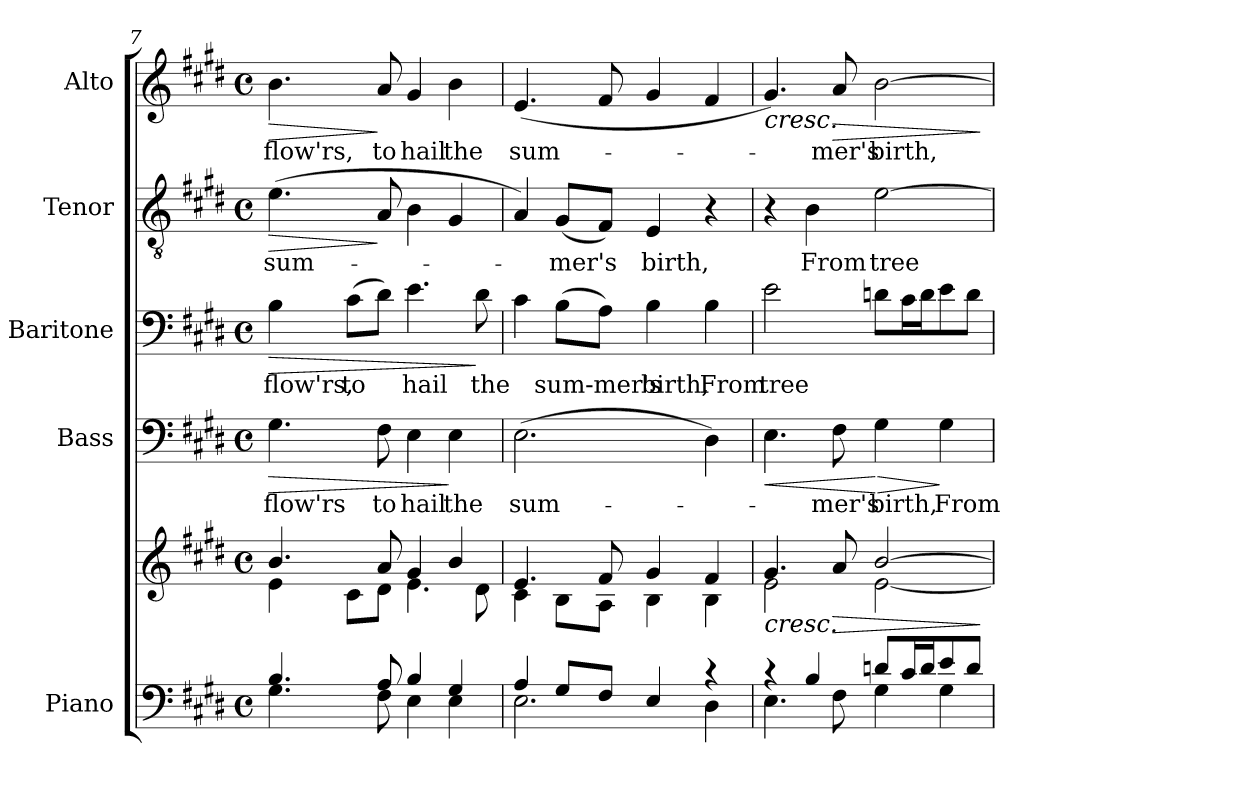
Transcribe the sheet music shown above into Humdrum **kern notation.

**kern	**kern	**dynam	**kern	**text	**dynam	**kern	**text	**dynam	**kern	**text	**dynam	**kern	**text	**dynam
*part5	*part5	*part5	*part4	*part4	*part4	*part3	*part3	*part3	*part2	*part2	*part2	*part1	*part1	*part1
*staff6	*staff5	*staff5/6	*staff4	*staff4	*staff4	*staff3	*staff3	*staff3	*staff2	*staff2	*staff2	*staff1	*staff1	*staff1
*I"Piano	*	*	*I"Bass	*	*	*I"Baritone	*	*	*I"Tenor	*	*	*I"Alto	*	*
*I'Pno.	*	*	*I'B.	*	*	*I'Bar.	*	*	*I'T.	*	*	*I'A.	*	*
!!LO:LB:g=z
*clefF4	*clefG2	*	*clefF4	*	*	*clefF4	*	*	*clefGv2	*	*	*clefG2	*	*
*	*	*	*	*	*	*	*	*	*ITrd7c12	*	*	*	*	*
*k[f#c#g#d#]	*k[f#c#g#d#]	*	*k[f#c#g#d#]	*	*	*k[f#c#g#d#]	*	*	*k[f#c#g#d#]	*	*	*k[f#c#g#d#]	*	*
*E:	*E:	*	*E:	*	*	*E:	*	*	*E:	*	*	*E:	*	*
*M4/4	*M4/4	*	*M4/4	*	*	*M4/4	*	*	*M4/4	*	*	*M4/4	*	*
*met(c)	*met(c)	*	*met(c)	*	*	*met(c)	*	*	*met(c)	*	*	*met(c)	*	*
=7	=7	=7	=7	=7	=7	=7	=7	=7	=7	=7	=7	=7	=7	=7
*^	*^	*	*	*	*	*	*	*	*	*	*	*	*	*
!	!	!	!	!	!	!LO:LY:b:color=#000000	!LO:HP:b	!	!	!	!	!	!	!	!	!
!	!	!	!	!	!	!	!	!	!LO:LY:b:color=#000000	!LO:HP:b	!	!	!	!	!	!
!	!	!	!	!	!	!	!	!	!	!	!	!LO:LY:b:color=#000000	!LO:HP:b	!	!	!
!	!	!	!	!	!	!	!	!	!	!	!	!	!	!	!LO:LY:b:color=#000000	!LO:HP:b
4.Bi/	4.G#i\	4.bi/	4ei\	.	4.G#i\	flow'rs	>	4Bi\	flow'rs,	>	(4.Ei\	sum-	>	4.bi\	flow'rs,	>
!	!	!	!	!	!	!	!	!	!LO:LY:b:color=#000000	!	!	!	!	!	!	!
.	.	.	8c#i\L	.	.	.	.	(8c#i\L	to	.	.	.	.	.	.	.
!	!	!	!	!	!	!LO:LY:b:color=#000000	!	!	!	!	!	!	!	!	!	!
!	!	!	!	!	!	!	!	!	!	!	!	!	!	!	!LO:LY:b:color=#000000	!
8Ai/	8F#i\	8ai/	8d#i\J	.	8F#i\	to	.	8d#i\J)	.	.	8AAi/	.	]	8ai/	to	]
!	!	!	!	!	!	!LO:LY:b:color=#000000	!	!	!	!	!	!	!	!	!	!
!	!	!	!	!	!	!	!	!	!LO:LY:b:color=#000000	!	!	!	!	!	!	!
!	!	!	!	!	!	!	!	!	!	!	!	!	!	!	!LO:LY:b:color=#000000	!
4Bi/	4Ei\	4g#i/	4.ei\	.	4Ei\	hail	.	4.ei\	hail	.	4BBi\	.	.	4g#i/	hail	.
!	!	!	!	!	!	!LO:LY:b:color=#000000	!	!	!	!	!	!	!	!	!	!
!	!	!	!	!	!	!	!	!	!	!	!	!	!	!	!LO:LY:b:color=#000000	!
4G#i/	4Ei\	4bi/	.	.	4Ei\	the	]	.	.	.	4GG#i/	.	.	4bi\	the	.
!	!	!	!	!	!	!	!	!	!LO:LY:b:color=#000000	!	!	!	!	!	!	!
.	.	.	8d#i\	.	.	.	.	8d#i\	the	]	.	.	.	.	.	.
=8	=8	=8	=8	=8	=8	=8	=8	=8	=8	=8	=8	=8	=8	=8	=8	=8
!	!	!	!	!	!	!LO:LY:b:color=#000000	!	!	!	!	!	!	!	!	!	!
!	!	!	!	!	!	!	!	!	!	!	!	!	!	!	!LO:LY:b:color=#000000	!
4Ai/	2.Ei\	4.ei/	4c#i\	.	(2.Ei\	sum-	.	4c#i\	.	.	4AAi/)	.	.	(4.ei/	sum-	.
!	!	!	!	!	!	!	!	!	!LO:LY:b:color=#000000	!	!	!	!	!	!	!
!	!	!	!	!	!	!	!	!	!	!	!	!LO:LY:b:color=#000000	!	!	!	!
8G#i/L	.	.	8Bi\L	.	.	.	.	(8Bi\L	sum-mer's	.	(8GG#i/L	-mer's	.	.	.	.
8F#i/J	.	8f#i/	8Ai\J	.	.	.	.	8Ai\J)	.	.	8FF#i/J)	.	.	8f#i/	.	.
!	!	!	!	!	!	!	!	!	!LO:LY:b:color=#000000	!	!	!	!	!	!	!
!	!	!	!	!	!	!	!	!	!	!	!	!LO:LY:b:color=#000000	!	!	!	!
4Ei/	.	4g#i/	4Bi\	.	.	.	.	4Bi\	birth,	.	4EEi/	birth,	.	4g#i/	.	.
!	!	!	!	!	!	!	!	!	!LO:LY:b:color=#000000	!	!	!	!	!	!	!
4r	4D#i\	4f#i/	4Bi\	.	4D#i\)	.	.	4Bi\	From	.	4r	.	.	4f#i/	.	.
=9	=9	=9	=9	=9	=9	=9	=9	=9	=9	=9	=9	=9	=9	=9	=9	=9
!	!	!	!	!LO:HP:b	!	!	!LO:HP:b	!	!	!	!	!	!	!	!	!
!	!	!	!	!	!	!	!	!	!LO:LY:b:color=#000000	!	!	!	!	!	!	!LO:HP:b
4r	4.Ei\	4.g#i/	2ei\	<	4.Ei\	.	<	2ei\	tree	.	4r	.	.	4.g#i/)	.	<
!	!	!	!	!	!	!	!	!	!	!	!	!LO:LY:b:color=#000000	!	!	!	!
4Bi/	.	.	.	.	.	.	.	.	.	.	4BBi\	From	.	.	.	.
!	!	!	!	!LO:HP:b	!	!	!	!	!	!	!	!	!	!	!	!
!	!	!	!	!	!	!LO:LY:b:color=#000000	!	!	!	!	!	!	!	!	!	!
!	!	!	!	!	!	!	!	!	!	!	!	!	!	!	!LO:LY:b:color=#000000	!LO:HP:b
.	8F#i\	8ai/	.	>	8F#i\	-mer's	.	.	.	.	.	.	.	8ai/	-mer's	>
!	!	!	!	!	!	!LO:LY:b:color=#000000	!LO:HP:n=1:b	!	!	!	!	!	!	!	!	!
!	!	!	!	!	!	!	!	!	!	!	!	!LO:LY:b:color=#000000	!	!	!	!
!	!	!	!	!	!	!	!	!	!	!	!	!	!	!	!LO:LY:b:color=#000000	!
8dni/L	4G#i\	[2bi/	[2ei\	[	4G#i\	birth,	[ >	8dni\L	.	.	[2Ei\	tree	.	[2bi\	birth,	[
16c#i/L	.	.	.	.	.	.	.	16c#i\L	.	.	.	.	.	.	.	.
16di/J	.	.	.	.	.	.	.	16di\J	.	.	.	.	.	.	.	.
!	!	!	!	!	!	!LO:LY:b:color=#000000	!	!	!	!	!	!	!	!	!	!
8ei/	4G#i\	.	.	.	4G#i\	From	]	8ei\	.	.	.	.	.	.	.	.
8di/J	.	.	.	.	.	.	.	8di\J	.	.	.	.	.	.	.	.
*v	*v	*	*	*	*	*	*	*	*	*	*	*	*	*	*	*
*	*v	*v	*	*	*	*	*	*	*	*	*	*	*	*	*
.	.	]	.	.	.	.	.	.	.	.	.	.	.	]
=	=	=	=	=	=	=	=	=	=	=	=	=	=	=
*-	*-	*-	*-	*-	*-	*-	*-	*-	*-	*-	*-	*-	*-	*-
